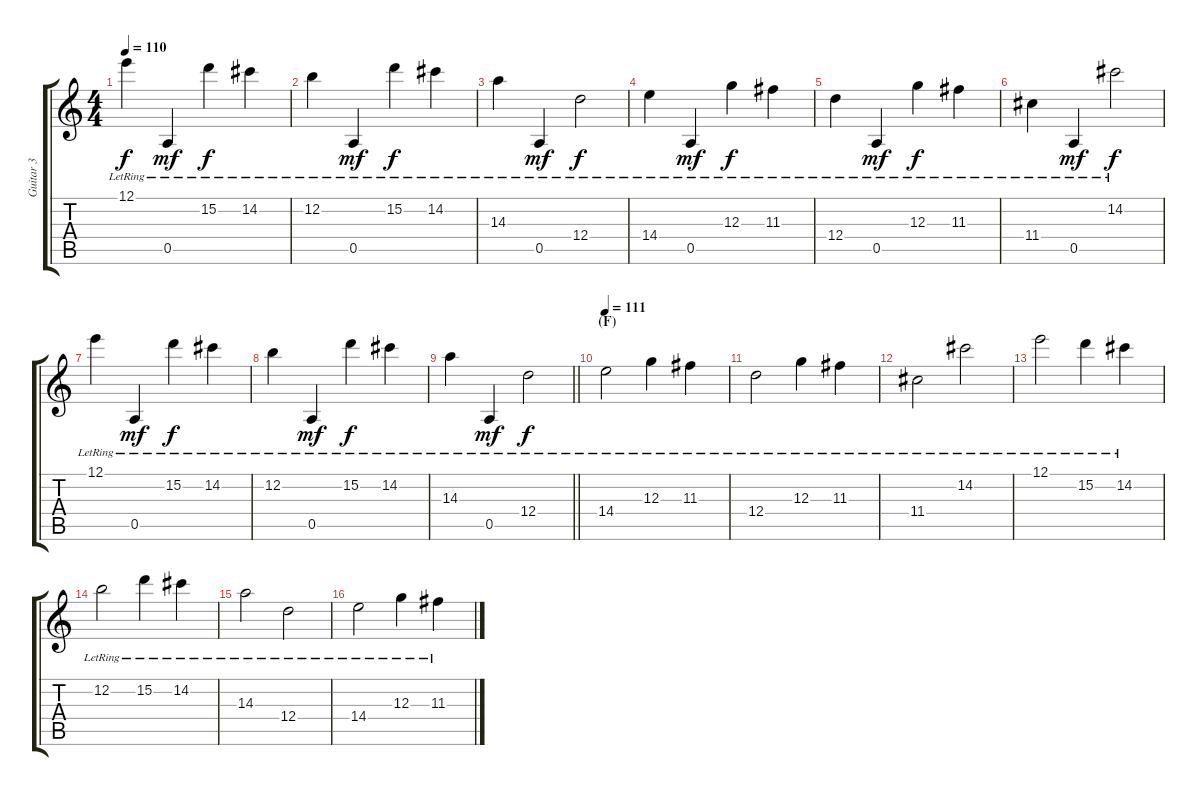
\track ("Guitar 3" "Guitar 3") {instrument electricguitarjazz}
\staff {score tabs}
\tuning (E4 B3 G3 D3 A2 E2) {hide}
\ts (4 4)
\tempo 110
\clef g2
\ks c
12.1{lr}.4{dy f} 0.5{lr}.4{dy mf} 15.2{lr}.4{dy f} 14.2{lr}.4 |
12.2{lr}.4 0.5{lr}.4{dy mf} 15.2{lr}.4{dy f} 14.2{lr}.4 |
14.3{lr}.4 0.5{lr}.4{dy mf} 12.4{lr}.2{dy f} |
14.4{lr}.4 0.5{lr}.4{dy mf} 12.3{lr}.4{dy f} 11.3{lr}.4 |
12.4{lr}.4 0.5{lr}.4{dy mf} 12.3{lr}.4{dy f} 11.3{lr}.4 |
11.4{lr}.4 0.5{lr}.4{dy mf} 14.2{lr}.2{dy f} |
12.1{lr}.4 0.5{lr}.4{dy mf} 15.2{lr}.4{dy f} 14.2{lr}.4 |
12.2{lr}.4 0.5{lr}.4{dy mf} 15.2{lr}.4{dy f} 14.2{lr}.4 |
\barLineRight lightlight
14.3{lr}.4 0.5{lr}.4{dy mf} 12.4{lr}.2{dy f} |
\section ("" "(F)")
\tempo 111
14.4{lr}.2 12.3{lr}.4 11.3{lr}.4 |
12.4{lr}.2 12.3{lr}.4 11.3{lr}.4 |
11.4{lr}.2 14.2{lr}.2 |
12.1{lr}.2 15.2{lr}.4 14.2{lr}.4 |
12.2{lr}.2 15.2{lr}.4 14.2{lr}.4 |
14.3{lr}.2 12.4{lr}.2 |
14.4{lr}.2 12.3{lr}.4 11.3{lr}.4
